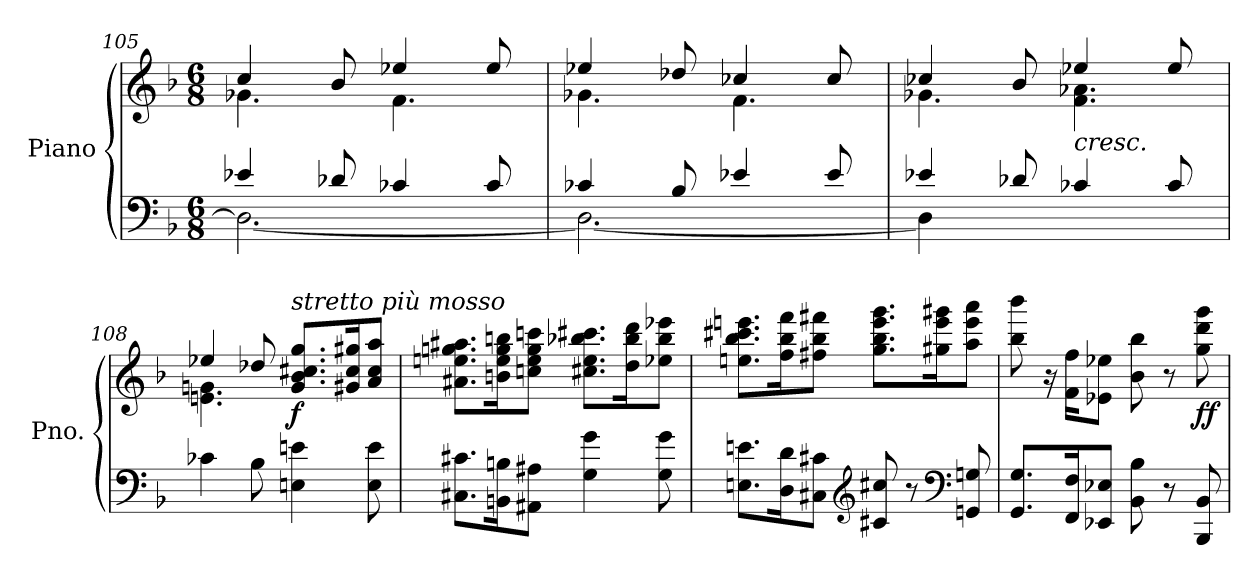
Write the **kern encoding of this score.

**kern	**kern	**dynam
*part1	*part1	*part1
*staff2	*staff1	*staff1/2
*I"Piano	*	*
*I'Pno.	*	*
*clefF4	*clefG2	*
*k[b-]	*k[b-]	*
*M6/8	*M6/8	*
=105	=105	=105
*^	*^	*
4e-X/	2.D-\_	4cc/	4.g-X\	.
8d-X/	.	8b-/	.	.
4c-X/	.	4ee-X/	4.f\	.
8c-/	.	8ee-/	.	.
=106	=106	=106	=106	=106
4c-X/	2.D-\_	4ee-X/	4.g-X\	.
8B-/	.	8dd-X/	.	.
4e-X/	.	4cc-X/	4.f\	.
8e-/	.	8cc-/	.	.
!!LO:LB:g=z	!!
=107	=107	=107	=107	=107
4e-X/	4D-\]	4cc-X/	4.g-X\	.
8d-X/	2ryy	8b-/	.	.
!LO:TX:a:i:t=cresc.	!	!	!	!
4c-X/	.	4ee-X/	4.f\ 4.a-X\	.
8c-/	.	8ee-/	.	.
*v	*v	*	*	*
=108	=108	=108	=108
4c-X\	4ee-X/	4.en\ 4.gn\	.
8B-\	8dd-X/	.	.
!	!LO:TX:a:i:t=stretto più mosso	!	!
!	!	!	!LO:DY:b
4En\ 4en\	8.g/ 8.b-/ 8.cc#X/ 8.gg/L	8reyy	f
.	.	4rcyy	.
.	16g#X/ 16cc#/ 16gg#X/K	.	.
8E\ 8e\	8a/ 8cc#/ 8aa/J	.	.
*	*v	*v	*
=109	=109	=109
8.C#X\ 8.c#X\L	8.a#X\ 8.een\ 8.ggn\ 8.aa#X\L	.
16BBn\ 16Bn\K	16bn\ 16ee\ 16gg\ 16bbn\K	.
8AA#X\ 8A#X\J	8ccn\ 8ee\ 8gg\ 8cccn\J	.
4G\ 4g\	8.cc#X\ 8.ee\ 8.bb-X\ 8.ccc#X\L	.
.	16dd\ 16bb-\ 16ddd\K	.
8G\ 8g\	8ee-X\ 8bb-\ 8eee-X\J	.
=110	=110	=110
8.En\ 8.en\L	8.een\ 8.bb-\ 8.ccc#X\ 8.eeen\L	.
16D\ 16d\K	16ff\ 16bb-\ 16fff\K	.
8C#X\ 8c#X\J	8ff#X\ 8bb-\ 8fff#X\J	.
*clefG2	*	*
8c#X/ 8cc#X/	8.gg\ 8.bb-\ 8.eee\ 8.ggg\L	.
8r	.	.
.	16gg#X\ 16eee\ 16ggg#X\K	.
*clefF4	*	*
8GGn/ 8Gn/	8aa\ 8eee\ 8aaa\J	.
!!LO:PB:g=z
=111	=111	=111
8.GG/ 8.G/L	8bb-\ 8bbb-\	.
.	16r	.
16FF/ 16F/K	16f\ 16ff\KL	.
8EE-X/ 8E-X/J	8e-X\ 8ee-X\J	.
8BB-\ 8B-\	8b-\ 8bb-\	.
8r	8r	.
!	!	!LO:DY:b
8BBB-/ 8BB-/	8gg\ 8ddd\ 8ggg\	ff
=	=	=
*-	*-	*-
